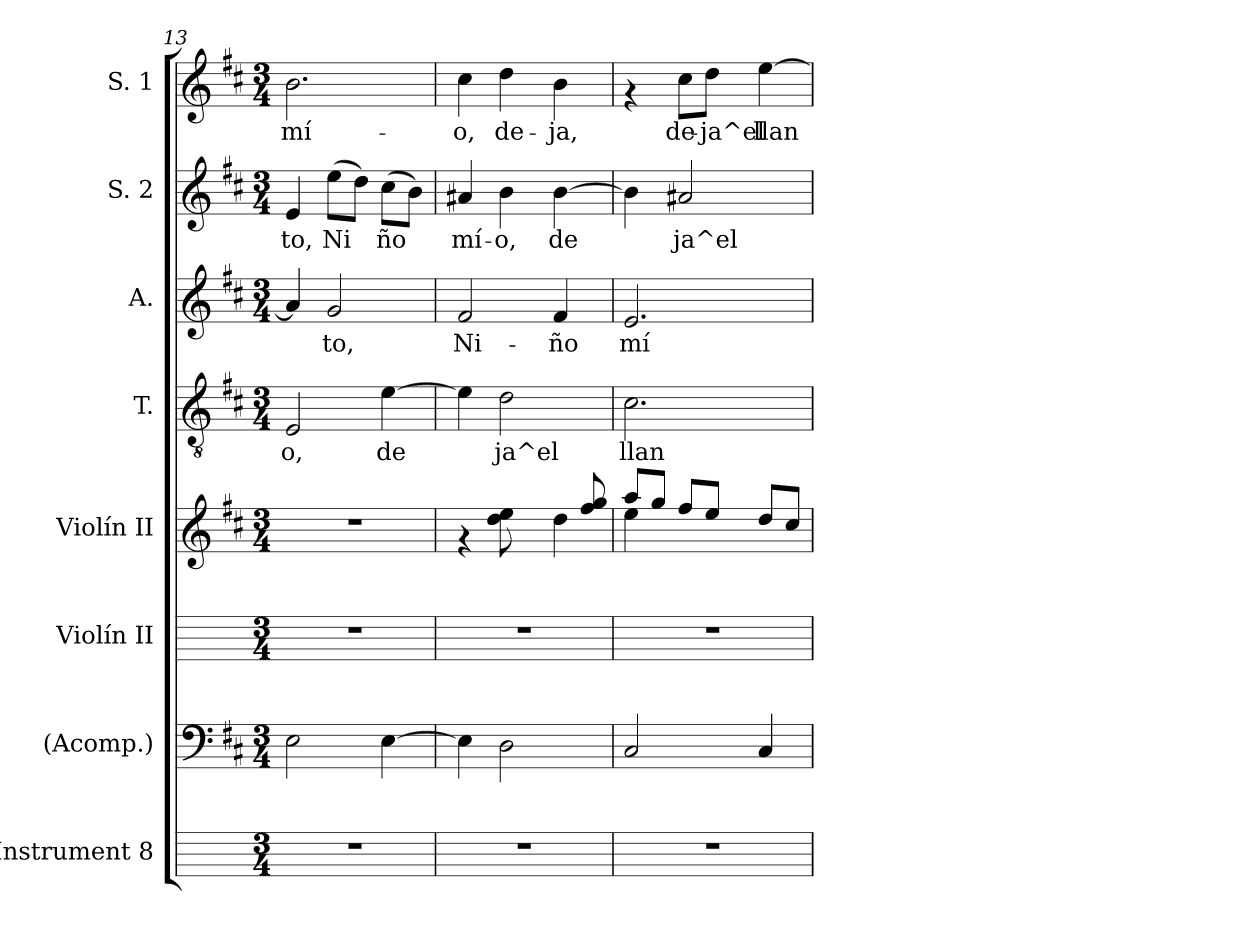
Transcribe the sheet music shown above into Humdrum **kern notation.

**kern	**kern	**kern	**kern	**kern	**text	**kern	**text	**kern	**text	**kern	**text
*part8	*part7	*part6	*part5	*part4	*part4	*part3	*part3	*part2	*part2	*part1	*part1
*staff8	*staff7	*staff6	*staff5	*staff4	*staff4	*staff3	*staff3	*staff2	*staff2	*staff1	*staff1
*I"Instrument 8	*I"(Acomp.)	*I"Violín II	*I"Violín II	*I"T.	*	*I"A.	*	*I"S. 2	*	*I"S. 1	*
*	*	*	*I'Violín I	*I'T.	*	*I'A.	*	*I'S. 2	*	*I'S. 1	*
!!LO:PB:g=z
*	*clefF4	*	*clefG2	*clefGv2	*	*clefG2	*	*clefG2	*	*clefG2	*
*k[]	*k[f#c#]	*k[]	*k[f#c#]	*k[f#c#]	*	*k[f#c#]	*	*k[f#c#]	*	*k[f#c#]	*
*C:	*D:	*C:	*D:	*D:	*	*D:	*	*D:	*	*D:	*
*M3/4	*M3/4	*M3/4	*M3/4	*M3/4	*	*M3/4	*	*M3/4	*	*M3/4	*
=13	=13	=13	=13	=13	=13	=13	=13	=13	=13	=13	=13
!	!	!	!	!	!LO:LY:b:cj	!	!LO:LY:b	!	!LO:LY:b:cj	!	!LO:LY:b:cj
2.r	2E\	2.r	2.r	2E/	-o,	4a/]	--	4e/	-to,	2.b\	mí-
!	!	!	!	!	!	!	!LO:LY:b	!	!LO:LY:b:cj	!	!
.	.	.	.	.	.	2g/	-to,	(>8ee\L	Ni-	.	.
!	!	!	!	!	!	!	!	!	!LO:LY:b:cj	!	!
.	.	.	.	.	.	.	.	8dd\J)	--	.	.
!	!	!	!	!	!LO:LY:b:cj	!	!	!	!LO:LY:b:cj	!	!
.	[>4E\	.	.	[>4e\	de-	.	.	(>8cc#\L	-ño	.	.
!	!	!	!	!	!	!	!	!	!LO:LY:b:cj	!	!
.	.	.	.	.	.	.	.	8b\J)	.	.	.
=14	=14	=14	=14	=14	=14	=14	=14	=14	=14	=14	=14
*	*	*	*^	*	*	*	*	*	*	*	*
!	!	!	!	!	!	!LO:LY:b:cj	!	!LO:LY:b	!	!LO:LY:b:cj	!	!LO:LY:b:cj
2.r	4E\]	2.r	4rf	2ryy	4e\]	--	2f#/	Ni-	4a#X/	mí-	4cc#\	-o,
!	!	!	!	!	!	!LO:LY:b:cj	!	!	!	!LO:LY:b:cj	!	!LO:LY:b:cj
.	2D\	.	8dd\ 8ee\	.	2d\	-ja^el	.	.	4b\	-o,	4dd\	de-
.	.	.	4ryy	.	.	.	.	.	.	.	.	.
!	!	!	!	!	!	!	!	!LO:LY:b	!	!LO:LY:b:cj	!	!LO:LY:b:cj
.	.	.	.	4dd\	.	.	4f#/	-ño	[>4b\	de-	4b\	-ja,
.	.	.	8ff#/ 8gg/	.	.	.	.	.	.	.	.	.
=15	=15	=15	=15	=15	=15	=15	=15	=15	=15	=15	=15	=15
!	!	!	!	!	!	!LO:LY:b:cj	!	!LO:LY:b	!	!LO:LY:b:cj	!	!
2.r	2C#/	2.r	8aa/L	4ee\	2.c#\	llan-	2.e/	mí-	4b\]	--	4rf	.
.	.	.	8gg/J	.	.	.	.	.	.	.	.	.
!	!	!	!	!	!	!	!	!	!	!LO:LY:b:cj	!	!LO:LY:b:cj
.	.	.	8ff#/L	2ryy	.	.	.	.	2a#X/	-ja^el	8cc#\L	de-
!	!	!	!	!	!	!	!	!	!	!	!	!LO:LY:b:cj
.	.	.	8ee/J	.	.	.	.	.	.	.	8dd\J	-ja^el
!	!	!	!	!	!	!	!	!	!	!	!	!LO:LY:b:cj
.	4C#/	.	8dd/L	.	.	.	.	.	.	.	[>4ee\	llan-
.	.	.	8cc#/J	.	.	.	.	.	.	.	.	.
*	*	*	*v	*v	*	*	*	*	*	*	*	*
=	=	=	=	=	=	=	=	=	=	=	=
*-	*-	*-	*-	*-	*-	*-	*-	*-	*-	*-	*-
